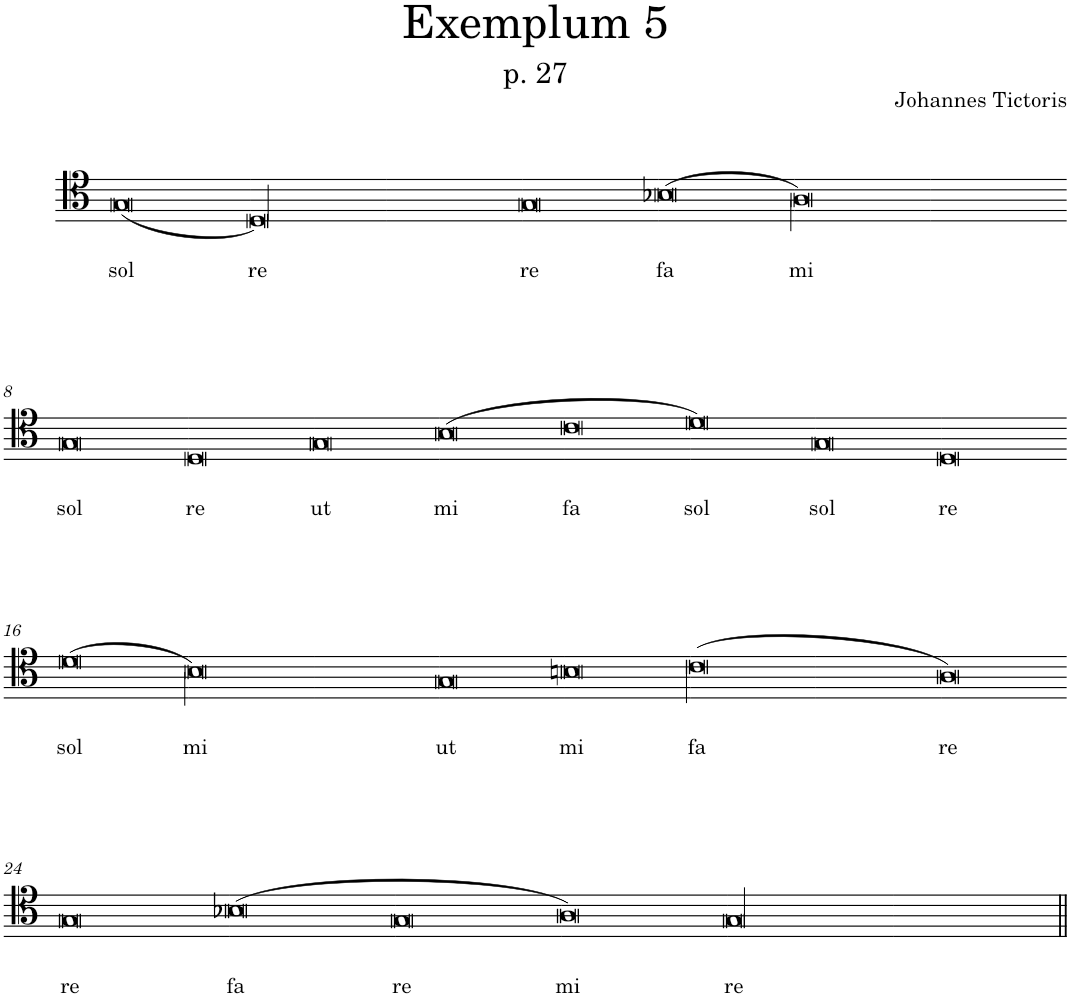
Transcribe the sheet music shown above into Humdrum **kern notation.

**kern	**text	**text
*part1	*part1	*part1
*staff1	*staff1	*staff1
*I"Piano	*	*
*I'Pno.	*	*
*clefC4	*	*
*k[]	*	*
*M4/2	*	*
=1	=1	=1
!	!	!LO:LY:b
(0G	.	sol
=2-	=2-	=2-
!	!	!LO:LY:b
[0D/)	.	re
=3-	=3-	=3-
0D]	.	.
=4-	=4-	=4-
!	!	!LO:LY:b
0G	.	re
=5-	=5-	=5-
!	!	!LO:LY:b
(0B-X	.	fa
=6-	=6-	=6-
!	!	!LO:LY:b
[0A\)	.	mi
=7-	=7-	=7-
0A]	.	.
!!LO:LB:g=z
=8-	=8-	=8-
!	!	!LO:LY:b
0G	.	sol
=9-	=9-	=9-
!	!	!LO:LY:b
0D	.	re
=10-	=10-	=10-
!	!	!LO:LY:b
0G	.	ut
=11-	=11-	=11-
!	!	!LO:LY:b
(0B	.	mi
=12-	=12-	=12-
!	!	!LO:LY:b
0c	.	fa
=13-	=13-	=13-
!	!	!LO:LY:b
0d)	.	sol
=14-	=14-	=14-
!	!	!LO:LY:b
0G	.	sol
=15-	=15-	=15-
!	!	!LO:LY:b
0D	.	re
!!LO:LB:g=z
=16-	=16-	=16-
!	!	!LO:LY:b
(0d	.	sol
=17-	=17-	=17-
!	!	!LO:LY:b
[0B\)	.	mi
=18-	=18-	=18-
0B]	.	.
=19-	=19-	=19-
!	!	!LO:LY:b
0G	.	ut
=20-	=20-	=20-
!	!	!LO:LY:b
0Bn	.	mi
=21-	=21-	=21-
!	!	!LO:LY:b
([0c\	.	fa
=22-	=22-	=22-
0c]	.	.
=23-	=23-	=23-
!	!	!LO:LY:b
0A)	.	re
!!LO:LB:g=z
=24-	=24-	=24-
!	!	!LO:LY:b
0G	.	re
=25-	=25-	=25-
!	!	!LO:LY:b
(0B-X	.	fa
=26-	=26-	=26-
!	!	!LO:LY:b
0G	.	re
=27-	=27-	=27-
!	!	!LO:LY:b
0A)	.	mi
=28-	=28-	=28-
!	!	!LO:LY:b
[0G/	.	re
=29-	=29-	=29-
0G]	.	.
=||	=||	=||
*-	*-	*-
